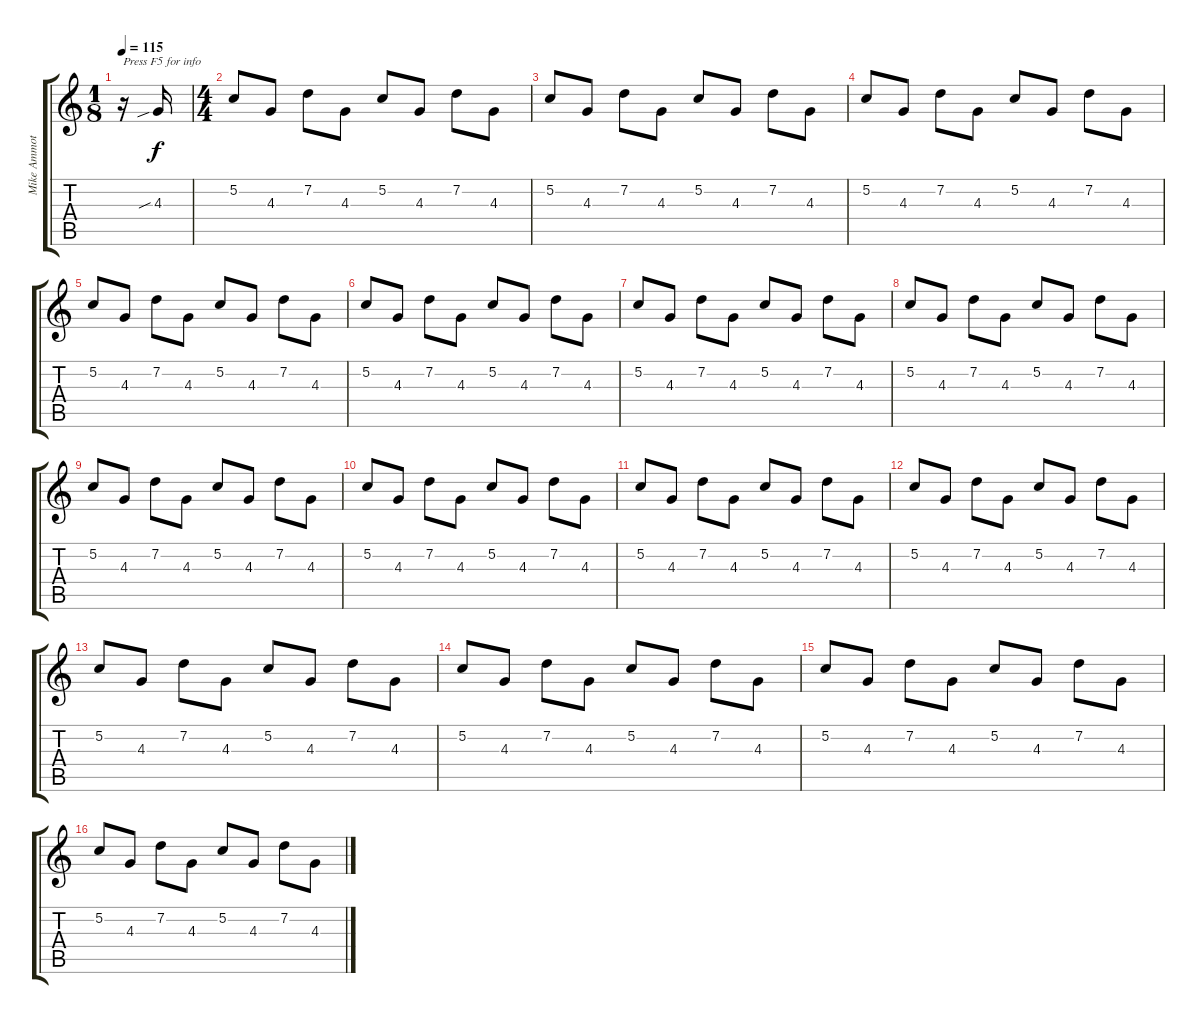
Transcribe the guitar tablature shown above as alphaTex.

\track ("Mike Ammot " "Mike Ammot") {instrument distortionguitar}
\staff {score tabs}
\tuning (C4 G3 Eb3 Bb2 F2 C2) {hide}
\ts (1 8)
\tempo 115
\clef g2
\ks c
r.16{txt "Press F5 for info" dy f instrument distortionguitar} 4.3{sib}.16 |
\ts (4 4)
5.2.8 4.3.8 7.2.8 4.3.8 5.2.8 4.3.8 7.2.8 4.3.8 |
5.2.8 4.3.8 7.2.8 4.3.8 5.2.8 4.3.8 7.2.8 4.3.8 |
5.2.8 4.3.8 7.2.8 4.3.8 5.2.8 4.3.8 7.2.8 4.3.8 |
5.2.8 4.3.8 7.2.8 4.3.8 5.2.8 4.3.8 7.2.8 4.3.8 |
5.2.8 4.3.8 7.2.8 4.3.8 5.2.8 4.3.8 7.2.8 4.3.8 |
5.2.8 4.3.8 7.2.8 4.3.8 5.2.8 4.3.8 7.2.8 4.3.8 |
5.2.8 4.3.8 7.2.8 4.3.8 5.2.8 4.3.8 7.2.8 4.3.8 |
5.2.8 4.3.8 7.2.8 4.3.8 5.2.8 4.3.8 7.2.8 4.3.8 |
5.2.8 4.3.8 7.2.8 4.3.8 5.2.8 4.3.8 7.2.8 4.3.8 |
5.2.8 4.3.8 7.2.8 4.3.8 5.2.8 4.3.8 7.2.8 4.3.8 |
5.2.8 4.3.8 7.2.8 4.3.8 5.2.8 4.3.8 7.2.8 4.3.8 |
5.2.8 4.3.8 7.2.8 4.3.8 5.2.8 4.3.8 7.2.8 4.3.8 |
5.2.8 4.3.8 7.2.8 4.3.8 5.2.8 4.3.8 7.2.8 4.3.8 |
5.2.8 4.3.8 7.2.8 4.3.8 5.2.8 4.3.8 7.2.8 4.3.8 |
5.2.8 4.3.8 7.2.8 4.3.8 5.2.8 4.3.8 7.2.8 4.3.8
